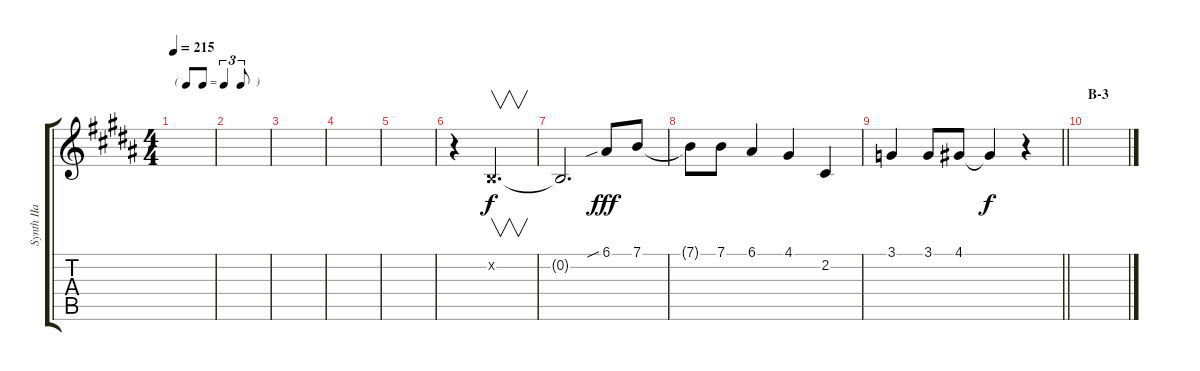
\track ("Synth IIa (Kotobuki Tsumugi)" "Synth IIa ") {instrument drawbarorgan}
\staff {score tabs}
\tuning (E4 B3 G3 D3 A2 E2) {hide}
\ts (4 4)
\tf triplet8th
\tempo 215
\clef g2
\ks b
|
|
|
|
|
r.4 0.2{x}.2{v d dy f} |
0.2{t}.2{d} 6.1{sib}.8{dy fff} 7.1.8 |
7.1{t}.8 7.1.8 6.1.4 4.1.4 2.2.4 |
\barLineRight lightlight
3.1.4 3.1.8 4.1.8 4.1{t}.4{dy f} r.4 |
\section ("" "B-3")
